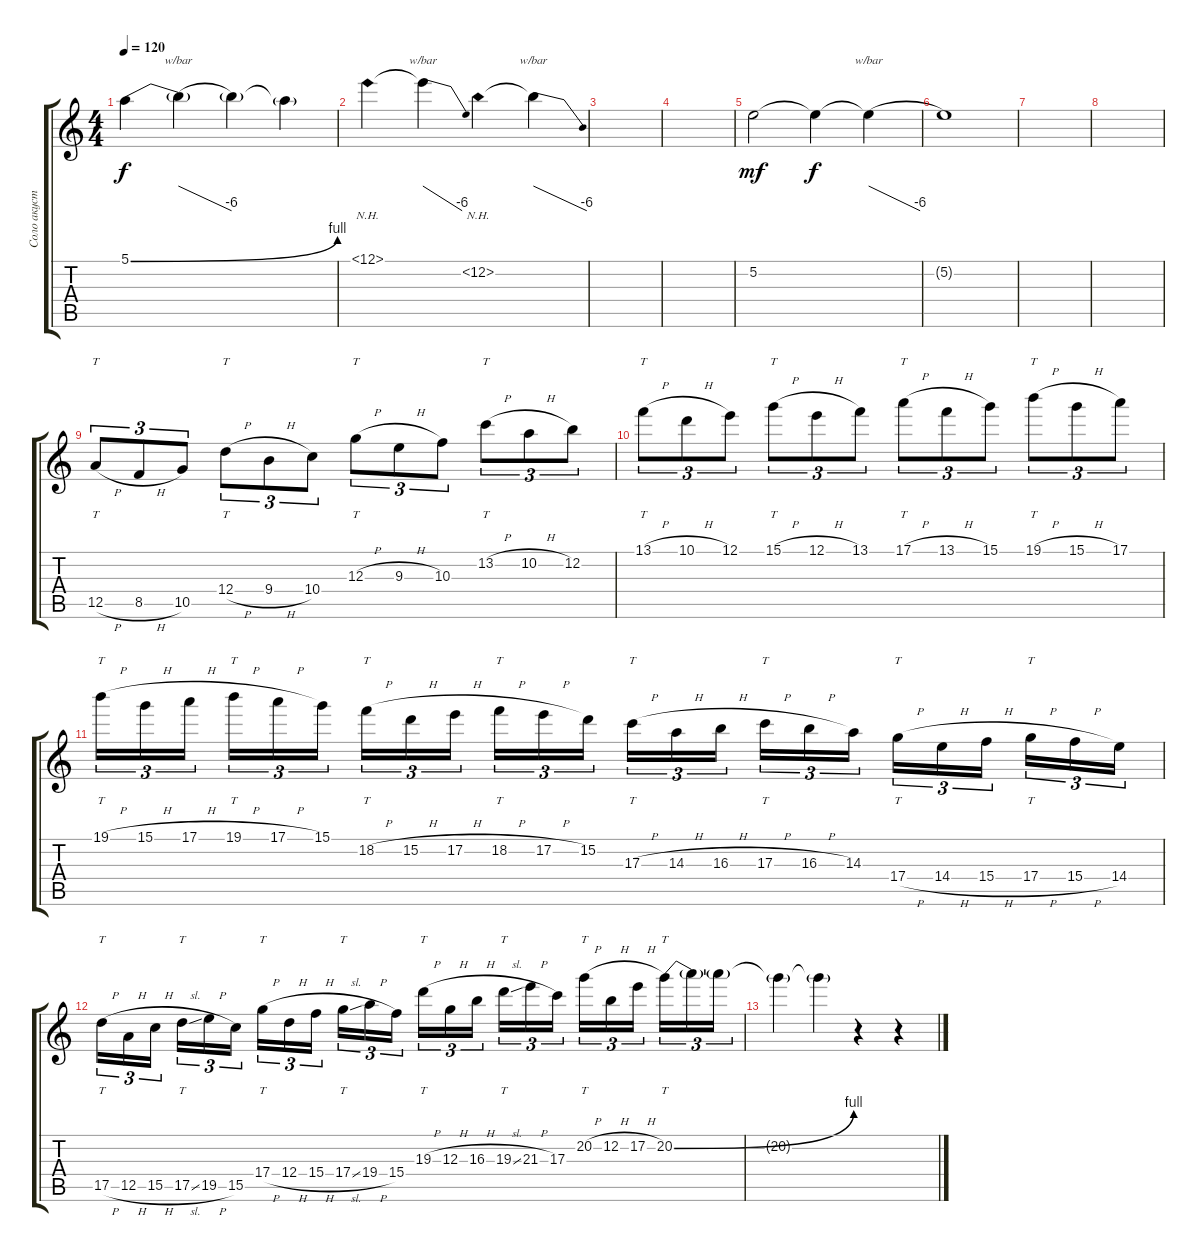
\track ("Соло акустика" "Соло акуст") {instrument acousticguitarsteel}
\staff {score tabs}
\tuning (E4 B3 G3 D3 A2 E2) {hide}
\ts (4 4)
\tempo 120
\clef g2
\ks c
5.1{be (bend 0 0 60 4)}.4{dy f} 5.1{t}.4{tbe (dive default 0 0 60 -24)} 5.1{t}.4 5.1{t}.4 |
12.1{nh}.4 12.1{t}.4{tbe (dive default 0 0 60 -24)} 12.2{nh}.4 12.2{t}.4{tbe (dive default 0 0 60 -24)} |
|
|
5.2.2{dy mf} 5.2{t}.4{dy f} 5.2{t}.4{tbe (dive default 0 0 60 -24)} |
5.2{t}.1 |
|
|
12.5{h}.8{tt tu (3 2)} 8.5{h}.8{tu (3 2)} 10.5.8{tu (3 2)} 12.4{h}.8{tt tu (3 2)} 9.4{h}.8{tu (3 2)} 10.4.8{tu (3 2)} 12.3{h}.8{tt tu (3 2)} 9.3{h}.8{tu (3 2)} 10.3.8{tu (3 2)} 13.2{h}.8{tt tu (3 2)} 10.2{h}.8{tu (3 2)} 12.2.8{tu (3 2)} |
13.1{h}.8{tt tu (3 2)} 10.1{h}.8{tu (3 2)} 12.1.8{tu (3 2)} 15.1{h}.8{tt tu (3 2)} 12.1{h}.8{tu (3 2)} 13.1.8{tu (3 2)} 17.1{h}.8{tt tu (3 2)} 13.1{h}.8{tu (3 2)} 15.1.8{tu (3 2)} 19.1{h}.8{tt tu (3 2)} 15.1{h}.8{tu (3 2)} 17.1.8{tu (3 2)} |
19.1{h}.16{tt tu (3 2)} 15.1{h}.16{tu (3 2)} 17.1{h}.16{tu (3 2)} 19.1{h}.16{tt tu (3 2)} 17.1{h}.16{tu (3 2)} 15.1.16{tu (3 2)} 18.2{h}.16{tt tu (3 2)} 15.2{h}.16{tu (3 2)} 17.2{h}.16{tu (3 2)} 18.2{h}.16{tt tu (3 2)} 17.2{h}.16{tu (3 2)} 15.2.16{tu (3 2)} 17.3{h}.16{tt tu (3 2)} 14.3{h}.16{tu (3 2)} 16.3{h}.16{tu (3 2)} 17.3{h}.16{tt tu (3 2)} 16.3{h}.16{tu (3 2)} 14.3.16{tu (3 2)} 17.4{h}.16{tt tu (3 2)} 14.4{h}.16{tu (3 2)} 15.4{h}.16{tu (3 2)} 17.4{h}.16{tt tu (3 2)} 15.4{h}.16{tu (3 2)} 14.4.16{tu (3 2)} |
17.5{h}.16{tt tu (3 2)} 12.5{h}.16{tu (3 2)} 15.5{h}.16{tu (3 2)} 17.5{sl}.16{tt tu (3 2)} 19.5{h}.16{tu (3 2)} 15.5.16{tu (3 2)} 17.4{h}.16{tt tu (3 2)} 12.4{h}.16{tu (3 2)} 15.4{h}.16{tu (3 2)} 17.4{sl}.16{tt tu (3 2)} 19.4{h}.16{tu (3 2)} 15.4.16{tu (3 2)} 19.3{h}.16{tt tu (3 2)} 12.3{h}.16{tu (3 2)} 16.3{h}.16{tu (3 2)} 19.3{sl}.16{tt tu (3 2)} 21.3{h}.16{tu (3 2)} 17.3.16{tu (3 2)} 20.2{h}.16{tt tu (3 2)} 12.2{h}.16{tu (3 2)} 17.2{h}.16{tu (3 2)} 20.2{be (bend 0 0 60 4)}.16{tt tu (3 2)} 20.2{t}.16{tu (3 2)} 20.2{t}.16{tu (3 2)} |
20.2{t}.4 20.2{t}.4 r.4 r.4
